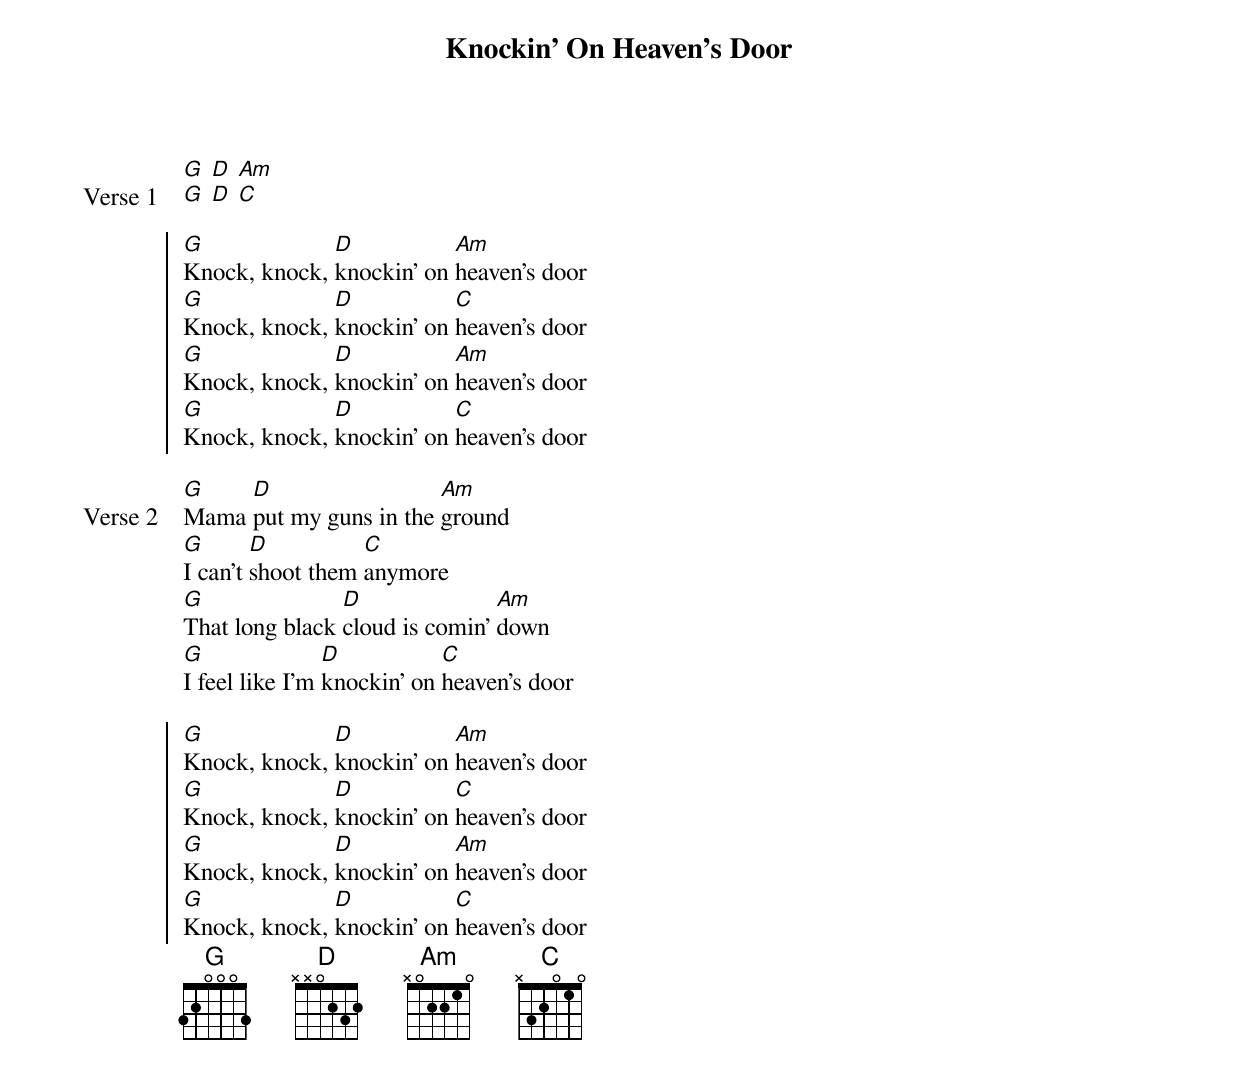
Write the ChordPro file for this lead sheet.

{title: Knockin' On Heaven's Door}
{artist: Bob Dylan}
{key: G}
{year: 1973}
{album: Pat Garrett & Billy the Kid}

{start_of_verse: Verse 1}
[G] [D] [Am]
[G] [D] [C]
{end_of_verse}

{start_of_chorus}
[G]Knock, knock, [D]knockin' on [Am]heaven's door
[G]Knock, knock, [D]knockin' on [C]heaven's door
[G]Knock, knock, [D]knockin' on [Am]heaven's door
[G]Knock, knock, [D]knockin' on [C]heaven's door
{end_of_chorus}

{start_of_verse: Verse 2}
[G]Mama [D]put my guns in the [Am]ground
[G]I can't [D]shoot them [C]anymore
[G]That long black [D]cloud is comin' [Am]down
[G]I feel like I'm [D]knockin' on [C]heaven's door
{end_of_verse}

{start_of_chorus}
[G]Knock, knock, [D]knockin' on [Am]heaven's door
[G]Knock, knock, [D]knockin' on [C]heaven's door
[G]Knock, knock, [D]knockin' on [Am]heaven's door
[G]Knock, knock, [D]knockin' on [C]heaven's door
{end_of_chorus}
